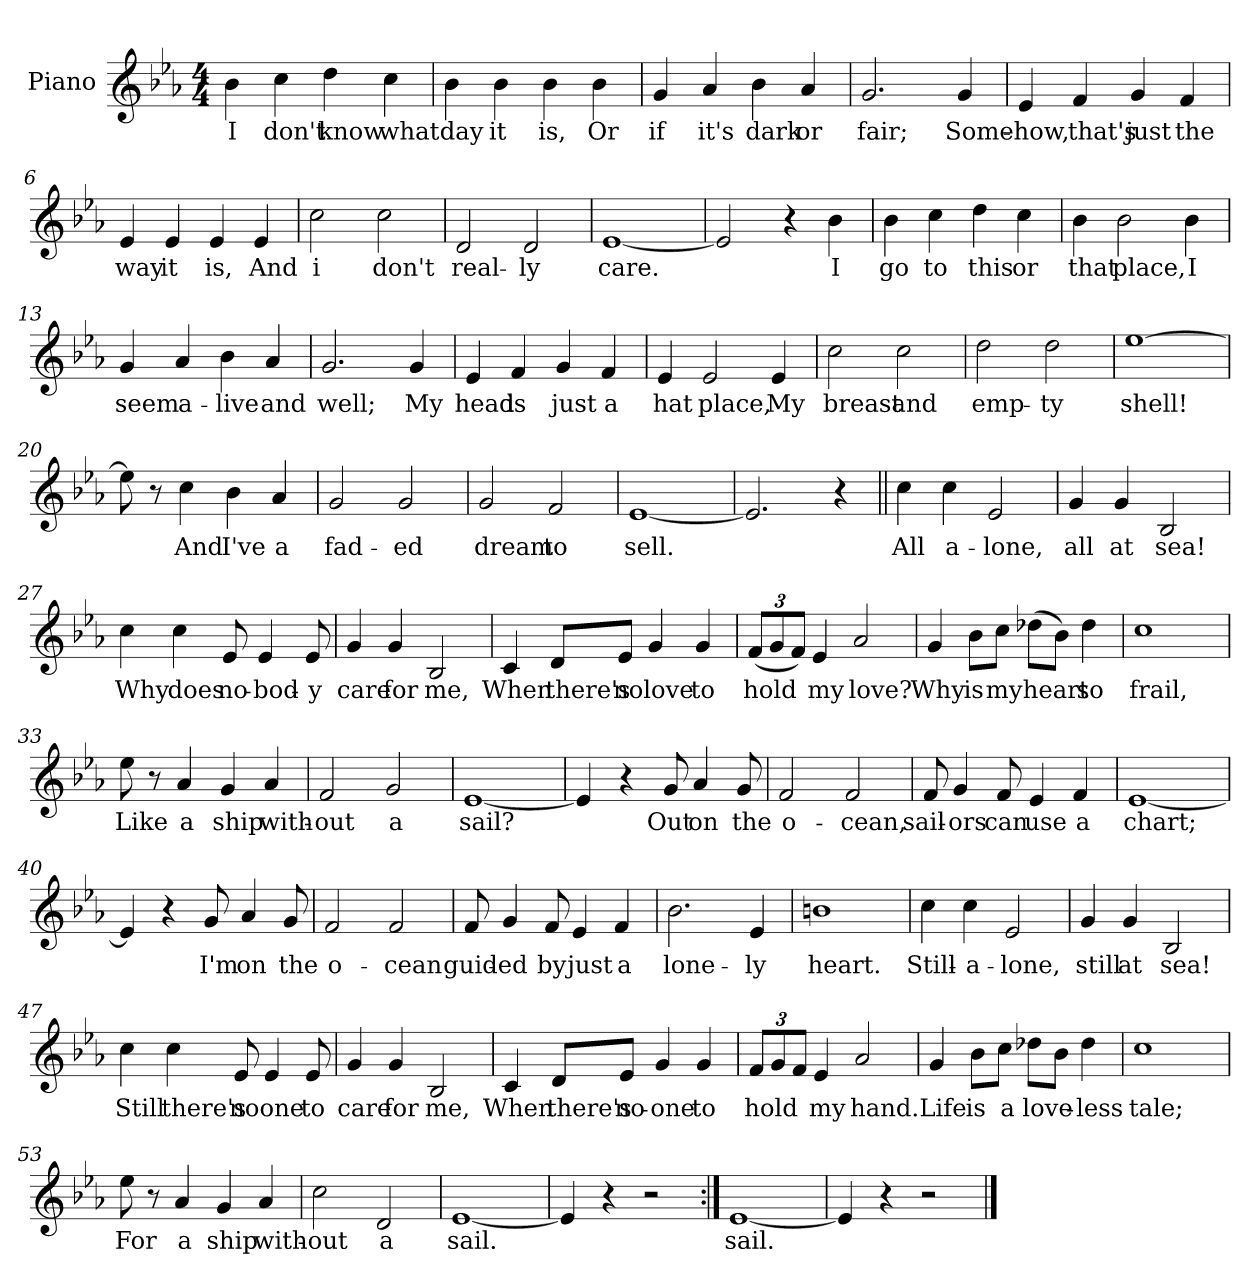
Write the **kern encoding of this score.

**kern	**text
*part1	*part1
*staff1	*staff1
*I"Piano	*
*I'Pno.	*
*clefG2	*
*k[b-e-a-]	*
*E-:	*
*M4/4	*
=1	=1
4b-\	I
4cc\	don't
4dd\	know
4cc\	what
=2	=2
4b-\	day
4b-\	it
4b-\	is,
4b-\	Or
=3	=3
4g/	if
4a-/	it's
4b-\	dark
4a-/	or
=4	=4
2.g/	fair;
4g/	Some-
!!LO:LB:g=z
=5	=5
4e-/	-how,
4f/	that's
4g/	just
4f/	the
=6	=6
4e-/	way
4e-/	it
4e-/	is,
4e-/	And
=7	=7
2cc\	i
2cc\	don't
=8	=8
2d/	real-
2d/	-ly
=9	=9
[1e-	care.
=10	=10
2e-/]	.
4r	.
4b-\	I
!!LO:LB:g=z
=11	=11
4b-\	go
4cc\	to
4dd\	this
4cc\	or
=12	=12
4b-\	that
2b-\	place,
4b-\	I
=13	=13
4g/	seem
4a-/	a-
4b-\	-live
4a-/	and
=14	=14
2.g/	well;
4g/	My
!!LO:LB:g=z
=15	=15
4e-/	head
4f/	is
4g/	just
4f/	a
=16	=16
4e-/	hat
2e-/	place,
4e-/	My
=17	=17
2cc\	breast
2cc\	and
=18	=18
2dd\	emp-
2dd\	-ty
=19	=19
[1ee-	shell!
!!LO:LB:g=z
=20	=20
8ee-\]	.
8r	.
4cc\	And
4b-\	I've
4a-/	a
=21	=21
2g/	fad-
2g/	-ed
=22	=22
2g/	dream
2f/	to
=23	=23
[1e-	sell.
=24	=24
2.e-/]	.
4r	.
=25||	=25||
4cc\	All
4cc\	a-
2e-/	-lone,
!!LO:LB:g=z
=26	=26
4g/	all
4g/	at
2B-/	sea!
=27	=27
4cc\	Why
4cc\	does
8e-/	no-
4e-/	-bod-
8e-/	-y
=28	=28
4g/	care
4g/	for
2B-/	me,
!!LO:LB:g=z
=29	=29
4c/	When
8d/L	there's
8e-/J	no
4g/	love
4g/	to
=30	=30
*Xbrackettup	*
(12f/L	hold
12g/	.
12f/J)	.
4e-/	my
2a-/	love?
=31	=31
4g/	Why
8b-\L	is
8cc\J	my
(8dd-X\L	heart
8b-\J)	.
4dd-\	so
!!LO:LB:g=z
=32	=32
1cc	frail,
=33	=33
8ee-\	Like
8r	.
4a-/	a
4g/	ship
4a-/	with-
=34	=34
2f/	-out
2g/	a
=35	=35
[1e-	sail?
=36	=36
4e-/]	.
4r	.
8g/	Out
4a-/	on
8g/	the
=37	=37
2f/	o-
2f/	-cean,
!!LO:PB:g=z
=38	=38
8f/	sail-
4g/	-ors
8f/	can
4e-/	use
4f/	a
=39	=39
[1e-	chart;
=40	=40
4e-/]	.
4r	.
8g/	I'm
4a-/	on
8g/	the
=41	=41
2f/	o-
2f/	-cean
!!LO:LB:g=z
=42	=42
8f/	guid-
4g/	-ed
8f/	by
4e-/	just
4f/	a
=43	=43
2.b-\	lone-
4e-/	-ly
=44	=44
1bn	heart.
=45	=45
4cc\	Still-
4cc\	a-
2e-/	-lone,
=46	=46
4g/	still
4g/	at
2B-/	sea!
!!LO:LB:g=z
=47	=47
4cc\	Still
4cc\	there's
8e-/	no
4e-/	one
8e-/	to
=48	=48
4g/	care
4g/	for
2B-/	me,
=49	=49
4c/	When
8d/L	there's
8e-/J	no-
4g/	-one
4g/	to
!!LO:LB:g=z
=50	=50
12f/L	hold
12g/	.
12f/J	.
4e-/	my
2a-/	hand.
=51	=51
4g/	Life
8b-\L	is
8cc\J	a
8dd-X\L	love-
8b-\J	.
4dd-\	-less
=52	=52
1cc	tale;
=53	=53
8ee-\	For
8r	.
4a-/	a
4g/	ship
4a-/	with-
!!LO:LB:g=z
=54	=54
2cc\	-out
2d/	a
=55	=55
[1e-	sail.
=56	=56
4e-/]	.
4r	.
2r	.
=57:|!	=57:|!
[1e-	sail.
=58	=58
4e-/]	.
4r	.
2r	.
==	==
*-	*-
